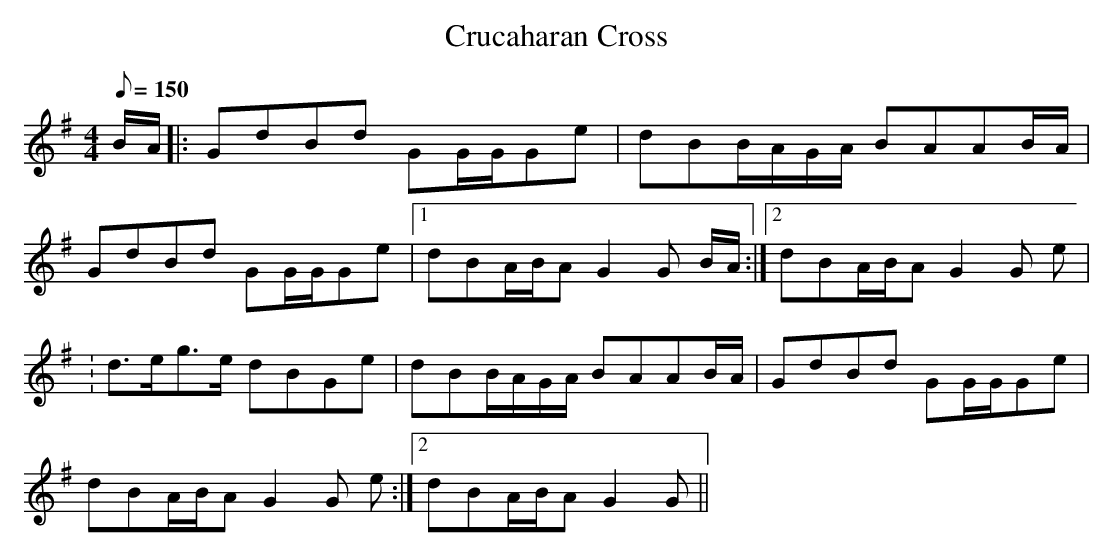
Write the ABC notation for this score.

X:1
T:Crucaharan Cross
M:4/4
L:1/8
Q:150
K:G
B/2A/2|:GdBd GG/2G/2Ge|dBB/2A/2G/2A/2 BAAB/2A/2|
GdBd GG/2G/2Ge|1dBA/2B/2A G2G B/2A/2:|2dBA/2B/2A G2G e|
:d>eg>e dBGe|dBB/2A/2G/2A/2 BAAB/2A/2|GdBd GG/2G/2Ge|
1dBA/2B/2A G2G e:|2dBA/2B/2A G2G||
